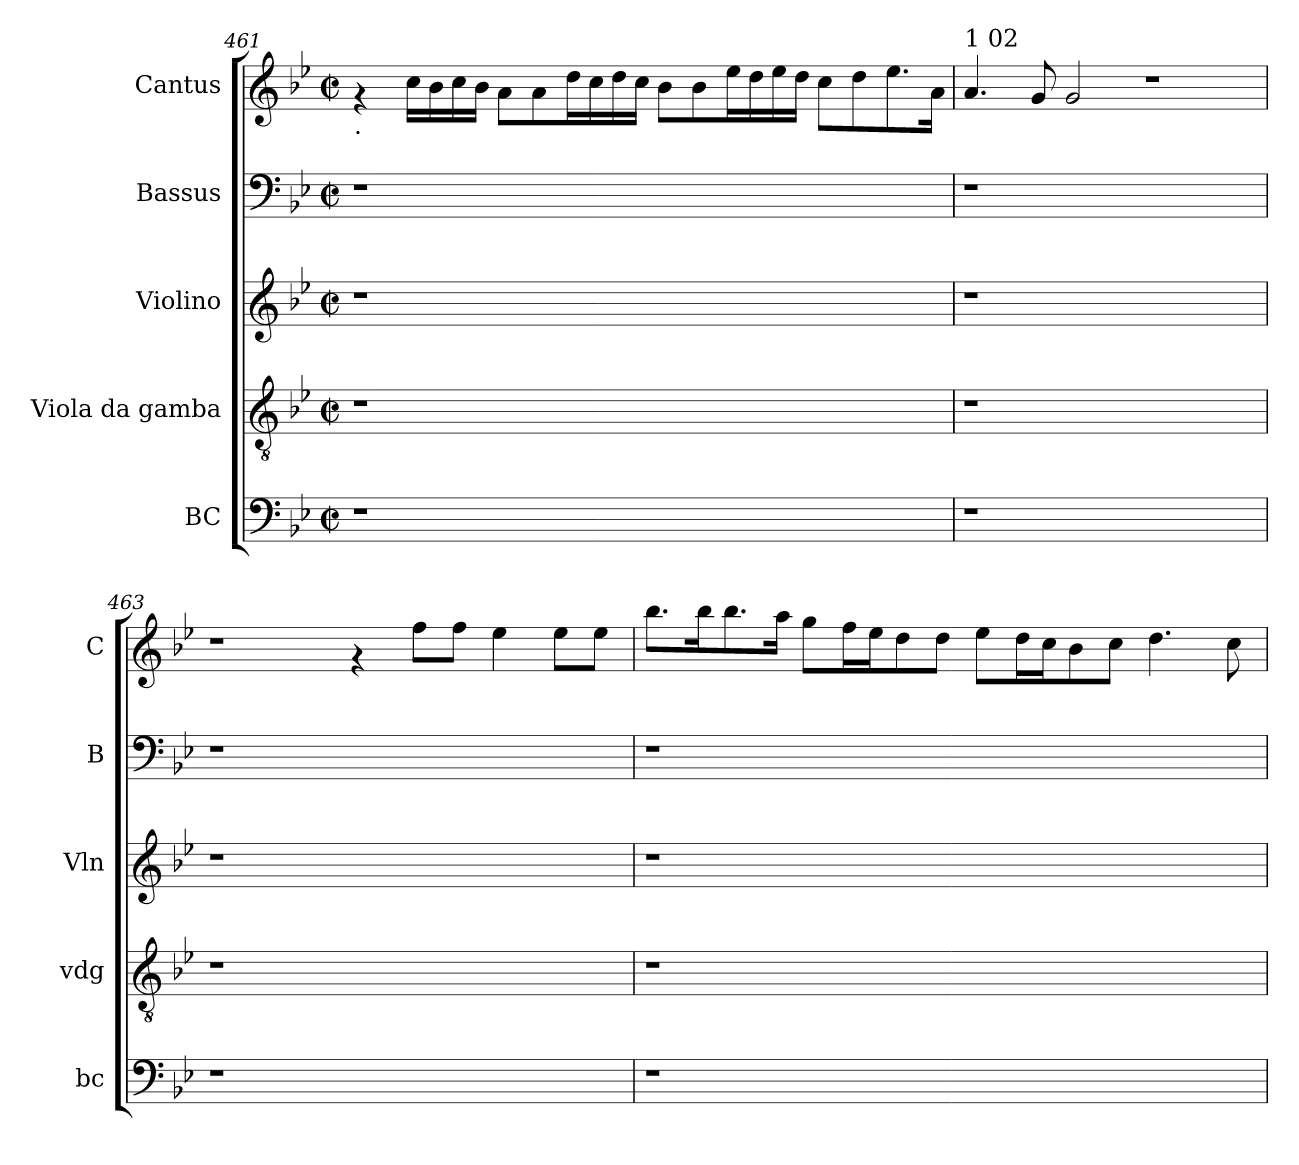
**kern	**kern	**kern	**kern	**kern
*part5	*part4	*part3	*part2	*part1
*staff5	*staff4	*staff3	*staff2	*staff1
*I"BC	*I"Viola da gamba	*I"Violino	*I"Bassus	*I"Cantus
*I'bc	*I'vdg	*I'Vln	*I'B	*I'C
*clefF4	*clefGv2	*clefG2	*clefF4	*clefG2
*k[b-e-]	*k[b-e-]	*k[b-e-]	*k[b-e-]	*k[b-e-]
*B-:	*B-:	*B-:	*B-:	*B-:
*M2/2	*M2/2	*M2/2	*M2/2	*M2/2
*met(c|)	*met(c|)	*met(c|)	*met(c|)	*met(c|)
=461	=461	=461	=461	=461
!	!	!	!	!LO:TX:b:t=.
1r	1r	1r	1r	4rf
.	.	.	.	16cc\LL
.	.	.	.	16b-\
.	.	.	.	16cc\
.	.	.	.	16b-\JJ
.	.	.	.	8a\L
.	.	.	.	8a\
.	.	.	.	16dd\L
.	.	.	.	16cc\
.	.	.	.	16dd\
.	.	.	.	16cc\JJ
1ryy	1ryy	1ryy	1ryy	8b-\L
.	.	.	.	8b-\
.	.	.	.	16ee-\L
.	.	.	.	16dd\
.	.	.	.	16ee-\
.	.	.	.	16dd\JJ
.	.	.	.	8cc\L
.	.	.	.	8dd\
.	.	.	.	8.ee-\
.	.	.	.	16a\Jk
!!LO:LB:g=z
=462	=462	=462	=462	=462
!	!	!	!	!LO:TX:a:t=1 02
1r	1r	1r	1r	4.a/
.	.	.	.	8g/
.	.	.	.	2g/
1ryy	1ryy	1ryy	1ryy	1r
=463	=463	=463	=463	=463
1r	1r	1r	1r	1r
1ryy	1ryy	1ryy	1ryy	4rf
.	.	.	.	8ff\L
.	.	.	.	8ff\J
.	.	.	.	4ee-\
.	.	.	.	8ee-\L
.	.	.	.	8ee-\J
=464	=464	=464	=464	=464
1r	1r	1r	1r	8.bb-\L
.	.	.	.	16bb-\k
.	.	.	.	8.bb-\
.	.	.	.	16aa\Jk
.	.	.	.	8gg\L
.	.	.	.	16ff\L
.	.	.	.	16ee-\J
.	.	.	.	8dd\
.	.	.	.	8dd\J
1ryy	1ryy	1ryy	1ryy	8ee-\L
.	.	.	.	16dd\L
.	.	.	.	16cc\J
.	.	.	.	8b-\
.	.	.	.	8cc\J
.	.	.	.	4.dd\
.	.	.	.	8cc\
=	=	=	=	=
*-	*-	*-	*-	*-
